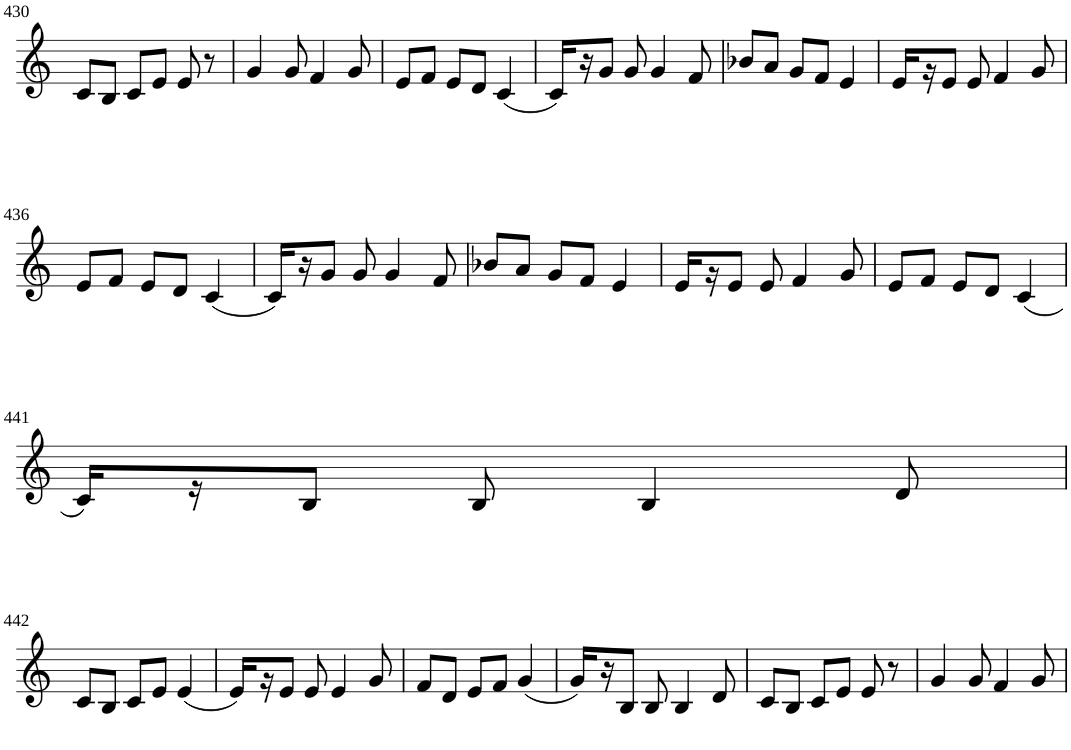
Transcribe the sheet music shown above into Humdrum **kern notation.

**kern
*part1
*staff1
*I"Violin
!!LO:PB:g=z
*clefG2
*k[]
*M3/4
=430
8c/L
8B/J
8c/L
8e/J
8e/
8r
=431
4g/
8g/
4f/
8g/
=432
8e/L
8f/J
8e/L
8d/J
(4c/
=433
16c/LL)
16r
8g/J
8g/
4g/
8f/
=434
8b-X/L
8a/J
8g/L
8f/J
4e/
=435
16e/LL
16r
8e/J
8e/
4f/
8g/
!!LO:LB:g=z
=436
8e/L
8f/J
8e/L
8d/J
(4c/
=437
16c/LL)
16r
8g/J
8g/
4g/
8f/
=438
8b-X/L
8a/J
8g/L
8f/J
4e/
=439
16e/LL
16r
8e/J
8e/
4f/
8g/
=440
8e/L
8f/J
8e/L
8d/J
(4c/
!!LO:LB:g=z
=441
16c/LL)
16r
8B/J
8B/
4B/
8d/
!!LO:LB:g=z
=442
8c/L
8B/J
8c/L
8e/J
(4e/
=443
16e/LL)
16r
8e/J
8e/
4e/
8g/
=444
8f/L
8d/J
8e/L
8f/J
(4g/
=445
16g/LL)
16r
8B/J
8B/
4B/
8d/
=446
8c/L
8B/J
8c/L
8e/J
8e/
8r
=447
4g/
8g/
4f/
8g/
=
*-
